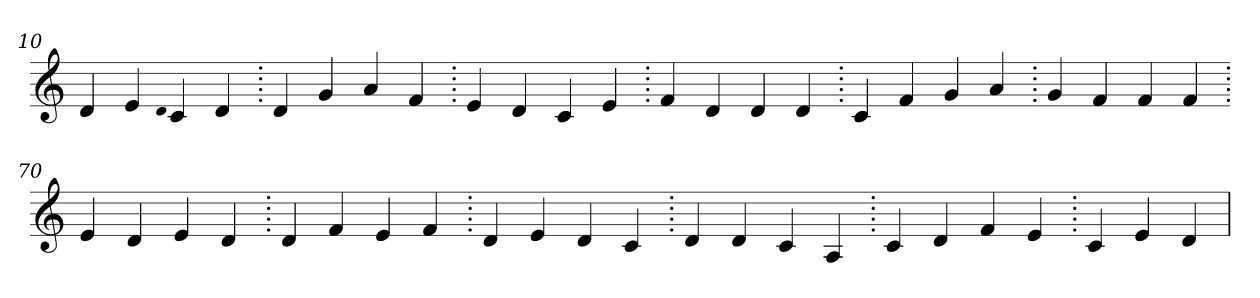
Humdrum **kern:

**kern
*part1
*staff1
*clefG2
=10.
4d
4e
qqd
4c
4d
=20.
4d
4g
4a
4f
=30.
4e
4d
4c
4e
=40.
4f
4d
4d
4d
=50.
4c
4f
4g
4a
=60.
4g
4f
4f
4f
=70.
4e
4d
4e
4d
=80.
4d
4f
4e
4f
=90.
4d
4e
4d
4c
=100.
4d
4d
4c
4A
=110.
4c
4d
4f
4e
=120.
4c
4e
4d
=
*-
